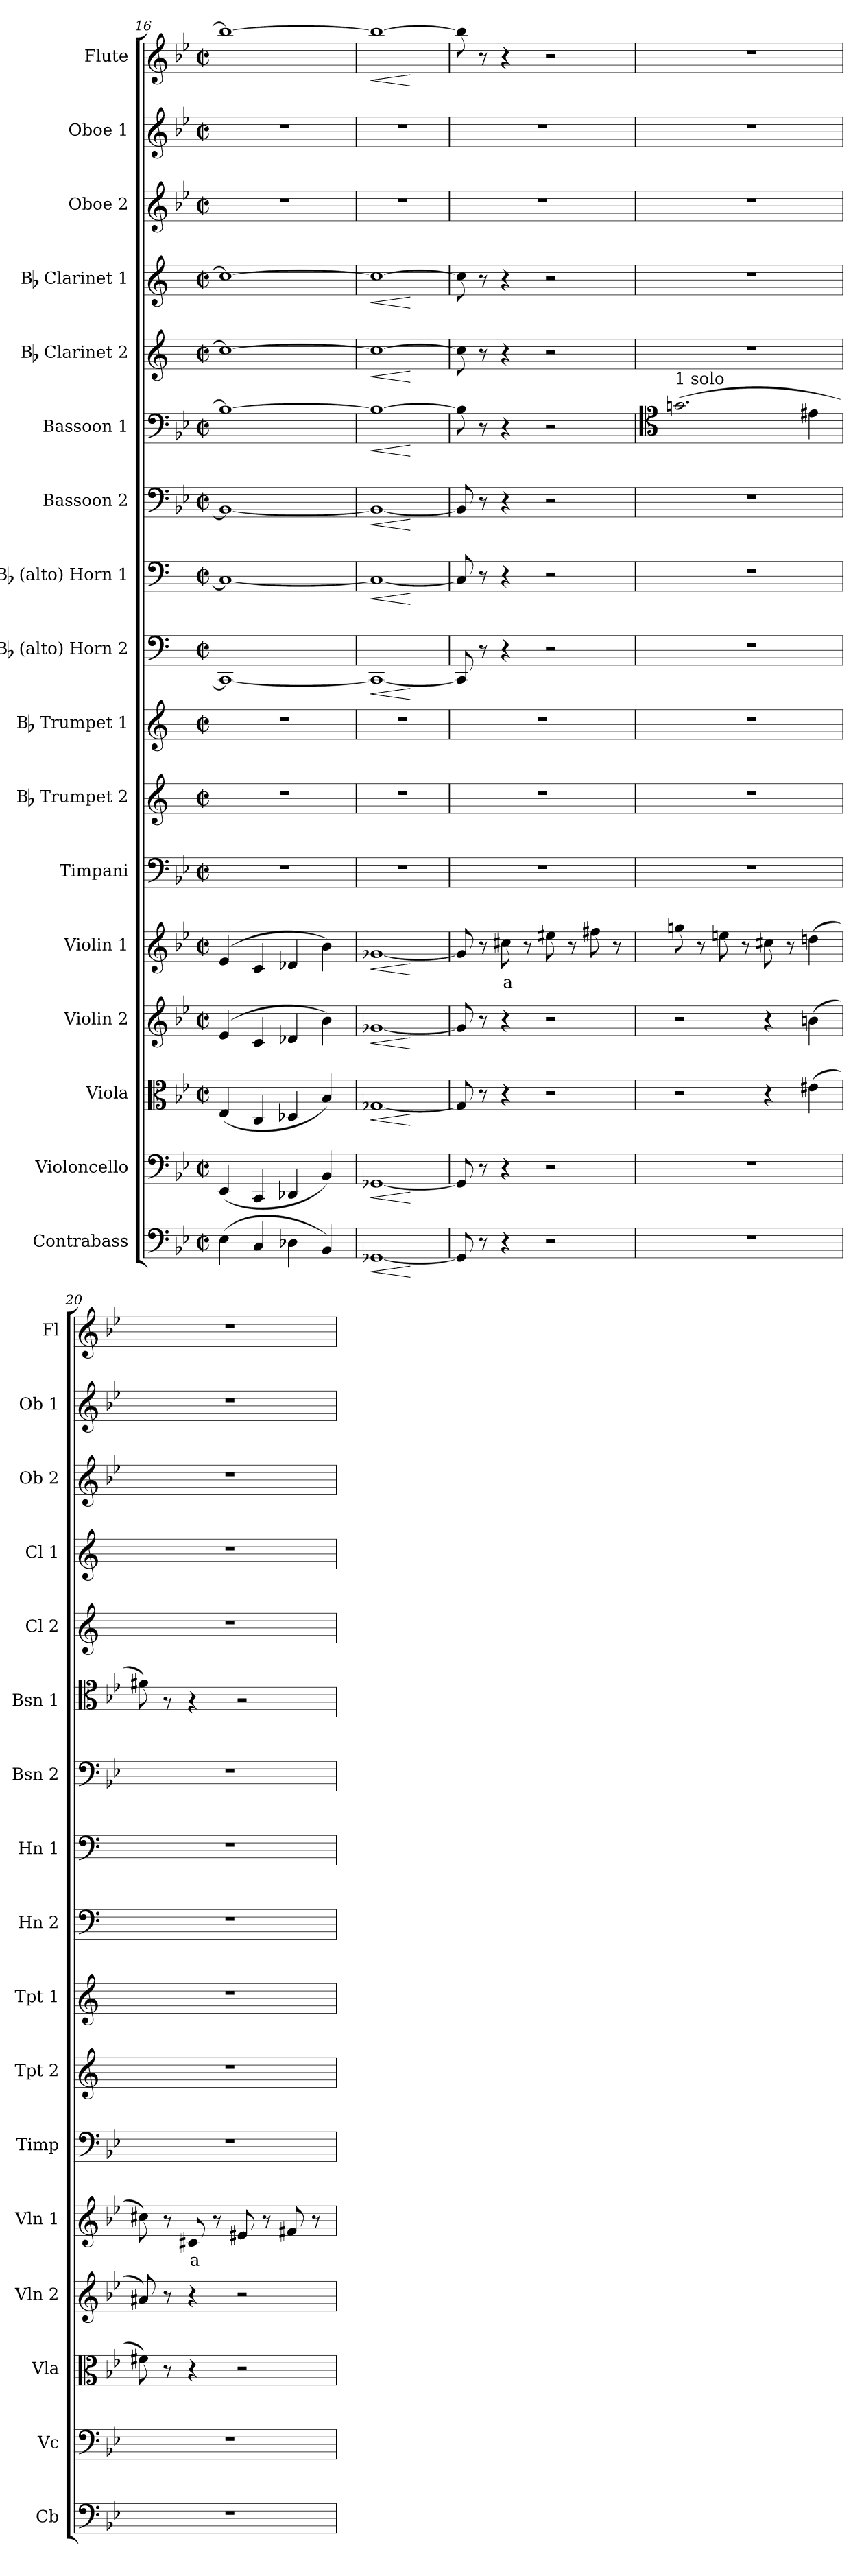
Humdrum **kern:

**kern	**dynam	**kern	**dynam	**kern	**dynam	**kern	**dynam	**kern	**text	**dynam	**kern	**kern	**kern	**kern	**dynam	**kern	**dynam	**kern	**dynam	**kern	**dynam	**kern	**dynam	**kern	**dynam	**kern	**kern	**kern	**dynam
*part17	*part17	*part16	*part16	*part15	*part15	*part14	*part14	*part13	*part13	*part13	*part12	*part11	*part10	*part9	*part9	*part8	*part8	*part7	*part7	*part6	*part6	*part5	*part5	*part4	*part4	*part3	*part2	*part1	*part1
*staff17	*staff17	*staff16	*staff16	*staff15	*staff15	*staff14	*staff14	*staff13	*staff13	*staff13	*staff12	*staff11	*staff10	*staff9	*staff9	*staff8	*staff8	*staff7	*staff7	*staff6	*staff6	*staff5	*staff5	*staff4	*staff4	*staff3	*staff2	*staff1	*staff1
*I"Contrabass	*	*I"Violoncello	*	*I"Viola	*	*I"Violin 2	*	*I"Violin 1	*	*	*I"Timpani	*I"Bb Trumpet 2	*I"Bb Trumpet 1	*I"Bb (alto) Horn 2	*	*I"Bb (alto) Horn 1	*	*I"Bassoon 2	*	*I"Bassoon 1	*	*I"Bb Clarinet 2	*	*I"Bb Clarinet 1	*	*I"Oboe 2	*I"Oboe 1	*I"Flute	*
*I'Cb	*	*I'Vc	*	*I'Vla	*	*I'Vln 2	*	*I'Vln 1	*	*	*I'Timp	*I'Tpt 2	*I'Tpt 1	*I'Hn 2	*	*I'Hn 1	*	*I'Bsn 2	*	*I'Bsn 1	*	*I'Cl 2	*	*I'Cl 1	*	*I'Ob 2	*I'Ob 1	*I'Fl	*
!!LO:PB:g=z
*clefF4	*	*clefF4	*	*clefC3	*	*clefG2	*	*clefG2	*	*	*clefF4	*clefG2	*clefG2	*clefF4	*	*clefF4	*	*clefF4	*	*clefF4	*	*clefG2	*	*clefG2	*	*clefG2	*clefG2	*clefG2	*
*ITrd7c12	*	*	*	*	*	*	*	*	*	*	*	*ITrd1c2	*ITrd1c2	*ITrd1c2	*	*ITrd1c2	*	*	*	*	*	*ITrd1c2	*	*ITrd1c2	*	*	*	*	*
*k[b-e-]	*	*k[b-e-]	*	*k[b-e-]	*	*k[b-e-]	*	*k[b-e-]	*	*	*k[b-e-]	*k[b-e-]	*k[b-e-]	*k[b-e-]	*	*k[b-e-]	*	*k[b-e-]	*	*k[b-e-]	*	*k[b-e-]	*	*k[b-e-]	*	*k[b-e-]	*k[b-e-]	*k[b-e-]	*
*M2/2	*	*M2/2	*	*M2/2	*	*M2/2	*	*M2/2	*	*	*M2/2	*M2/2	*M2/2	*M2/2	*	*M2/2	*	*M2/2	*	*M2/2	*	*M2/2	*	*M2/2	*	*M2/2	*M2/2	*M2/2	*
*met(c|)	*	*met(c|)	*	*met(c|)	*	*met(c|)	*	*met(c|)	*	*	*met(c|)	*met(c|)	*met(c|)	*met(c|)	*	*met(c|)	*	*met(c|)	*	*met(c|)	*	*met(c|)	*	*met(c|)	*	*met(c|)	*met(c|)	*met(c|)	*
=16	=16	=16	=16	=16	=16	=16	=16	=16	=16	=16	=16	=16	=16	=16	=16	=16	=16	=16	=16	=16	=16	=16	=16	=16	=16	=16	=16	=16	=16
(4EE-\	.	(4EE-/	.	(4E-/	.	(4e-/	.	(4e-/	.	.	1r	1r	1r	1BBB-_	.	1BB-_	.	1BB-_	.	1B-_	.	1b-_	.	1b-_	.	1r	1r	1bb-_	.
4CC/	.	4CC/	.	4C/	.	4c/	.	4c/	.	.	.	.	.	.	.	.	.	.	.	.	.	.	.	.	.	.	.	.	.
4DD-X\	.	4DD-X/	.	4D-X/	.	4d-X/	.	4d-X/	.	.	.	.	.	.	.	.	.	.	.	.	.	.	.	.	.	.	.	.	.
4BBB-/)	.	4BB-/)	.	4B-/)	.	4b-\)	.	4b-\)	.	.	.	.	.	.	.	.	.	.	.	.	.	.	.	.	.	.	.	.	.
=17	=17	=17	=17	=17	=17	=17	=17	=17	=17	=17	=17	=17	=17	=17	=17	=17	=17	=17	=17	=17	=17	=17	=17	=17	=17	=17	=17	=17	=17
!	!LO:HP:b	!	!	!	!	!	!	!	!	!	!	!	!	!	!	!	!	!	!	!	!	!	!	!	!	!	!	!	!
!	!LO:HP:n=1:b	!	!LO:HP:b	!	!	!	!	!	!	!	!	!	!	!	!	!	!	!	!	!	!	!	!	!	!	!	!	!	!
!	!	!	!LO:HP:n=1:b	!	!LO:HP:b	!	!	!	!	!	!	!	!	!	!	!	!	!	!	!	!	!	!	!	!	!	!	!	!
!	!	!	!	!	!LO:HP:n=1:b	!	!LO:HP:b	!	!	!	!	!	!	!	!	!	!	!	!	!	!	!	!	!	!	!	!	!	!
!	!	!	!	!	!	!	!LO:HP:n=1:b	!	!	!LO:HP:b	!	!	!	!	!	!	!	!	!	!	!	!	!	!	!	!	!	!	!
!	!	!	!	!	!	!	!	!	!	!LO:HP:n=1:b	!	!	!	!	!LO:HP:b	!	!	!	!	!	!	!	!	!	!	!	!	!	!
!	!	!	!	!	!	!	!	!	!	!	!	!	!	!	!LO:HP:n=1:b	!	!LO:HP:b	!	!	!	!	!	!	!	!	!	!	!	!
!	!	!	!	!	!	!	!	!	!	!	!	!	!	!	!	!	!LO:HP:n=1:b	!	!LO:HP:b	!	!	!	!	!	!	!	!	!	!
!	!	!	!	!	!	!	!	!	!	!	!	!	!	!	!	!	!	!	!LO:HP:n=1:b	!	!LO:HP:b	!	!	!	!	!	!	!	!
!	!	!	!	!	!	!	!	!	!	!	!	!	!	!	!	!	!	!	!	!	!LO:HP:n=1:b	!	!LO:HP:b	!	!	!	!	!	!
!	!	!	!	!	!	!	!	!	!	!	!	!	!	!	!	!	!	!	!	!	!	!	!LO:HP:n=1:b	!	!LO:HP:b	!	!	!	!
!	!	!	!	!	!	!	!	!	!	!	!	!	!	!	!	!	!	!	!	!	!	!	!	!	!LO:HP:n=1:b	!	!	!	!LO:HP:b
!	!	!	!	!	!	!	!	!	!	!	!	!	!	!	!	!	!	!	!	!	!	!	!	!	!	!	!	!	!LO:HP:n=1:b
[1GGG-X	< >	[1GG-X	< >	[1G-X	< >	[1g-X	< >	[1g-X	.	< >	1r	1r	1r	1BBB-_	< >	1BB-_	< >	1BB-_	< >	1B-_	< >	1b-_	< >	1b-_	< >	1r	1r	1bb-_	< >
.	[	.	[	.	[	.	[	.	.	[	.	.	.	.	[	.	[	.	[	.	[	.	[	.	[	.	.	.	[
=18	=18	=18	=18	=18	=18	=18	=18	=18	=18	=18	=18	=18	=18	=18	=18	=18	=18	=18	=18	=18	=18	=18	=18	=18	=18	=18	=18	=18	=18
8GGG-/]	.	8GG-/]	.	8G-/]	.	8g-/]	.	8g-/]	.	.	1r	1r	1r	8BBB-/]	.	8BB-/]	.	8BB-/]	.	8B-\]	.	8b-\]	.	8b-\]	.	1r	1r	8bb-\]	.
8r	]	8r	]	8r	]	8r	]	8r	.	]	.	.	.	8r	]	8r	]	8r	]	8r	]	8r	]	8r	]	.	.	8r	]
!	!	!	!	!	!	!	!	!	!LO:LY:b:color=#FF0000	!	!	!	!	!	!	!	!	!	!	!	!	!	!	!	!	!	!	!	!
4r	.	4r	.	4r	.	4r	.	8cc#X\	a	.	.	.	.	4r	.	4r	.	4r	.	4r	.	4r	.	4r	.	.	.	4r	.
.	.	.	.	.	.	.	.	8r	.	.	.	.	.	.	.	.	.	.	.	.	.	.	.	.	.	.	.	.	.
2r	.	2r	.	2r	.	2r	.	8ee#X\	.	.	.	.	.	2r	.	2r	.	2r	.	2r	.	2r	.	2r	.	.	.	2r	.
.	.	.	.	.	.	.	.	8r	.	.	.	.	.	.	.	.	.	.	.	.	.	.	.	.	.	.	.	.	.
.	.	.	.	.	.	.	.	8ff#X\	.	.	.	.	.	.	.	.	.	.	.	.	.	.	.	.	.	.	.	.	.
.	.	.	.	.	.	.	.	8r	.	.	.	.	.	.	.	.	.	.	.	.	.	.	.	.	.	.	.	.	.
=19	=19	=19	=19	=19	=19	=19	=19	=19	=19	=19	=19	=19	=19	=19	=19	=19	=19	=19	=19	=19	=19	=19	=19	=19	=19	=19	=19	=19	=19
*	*	*	*	*	*	*	*	*	*	*	*	*	*	*	*	*	*	*	*	*clefC4	*	*	*	*	*	*	*	*	*
!	!	!	!	!	!	!	!	!	!	!	!	!	!	!	!	!	!	!	!	!LO:TX:a:t=1 solo	!	!	!	!	!	!	!	!	!
1r	.	1r	.	2r	.	2r	.	8ggn\	.	.	1r	1r	1r	1r	.	1r	.	1r	.	(2.gn\	.	1r	.	1r	.	1r	1r	1r	.
.	.	.	.	.	.	.	.	8r	.	.	.	.	.	.	.	.	.	.	.	.	.	.	.	.	.	.	.	.	.
.	.	.	.	.	.	.	.	8een\	.	.	.	.	.	.	.	.	.	.	.	.	.	.	.	.	.	.	.	.	.
.	.	.	.	.	.	.	.	8r	.	.	.	.	.	.	.	.	.	.	.	.	.	.	.	.	.	.	.	.	.
.	.	.	.	4r	.	4r	.	8cc#X\	.	.	.	.	.	.	.	.	.	.	.	.	.	.	.	.	.	.	.	.	.
.	.	.	.	.	.	.	.	8r	.	.	.	.	.	.	.	.	.	.	.	.	.	.	.	.	.	.	.	.	.
.	.	.	.	(4e#X\	.	(4bn\	.	(4ddn\	.	.	.	.	.	.	.	.	.	.	.	4e#X\	.	.	.	.	.	.	.	.	.
=20	=20	=20	=20	=20	=20	=20	=20	=20	=20	=20	=20	=20	=20	=20	=20	=20	=20	=20	=20	=20	=20	=20	=20	=20	=20	=20	=20	=20	=20
1r	.	1r	.	8f#X\)	.	8a#X/)	.	8cc#X\)	.	.	1r	1r	1r	1r	.	1r	.	1r	.	8f#X\)	.	1r	.	1r	.	1r	1r	1r	.
.	.	.	.	8r	.	8r	.	8r	.	.	.	.	.	.	.	.	.	.	.	8r	.	.	.	.	.	.	.	.	.
!	!	!	!	!	!	!	!	!	!LO:LY:b:color=#FF0000	!	!	!	!	!	!	!	!	!	!	!	!	!	!	!	!	!	!	!	!
.	.	.	.	4r	.	4r	.	8c#X/	a	.	.	.	.	.	.	.	.	.	.	4r	.	.	.	.	.	.	.	.	.
.	.	.	.	.	.	.	.	8r	.	.	.	.	.	.	.	.	.	.	.	.	.	.	.	.	.	.	.	.	.
.	.	.	.	2r	.	2r	.	8e#X/	.	.	.	.	.	.	.	.	.	.	.	2r	.	.	.	.	.	.	.	.	.
.	.	.	.	.	.	.	.	8r	.	.	.	.	.	.	.	.	.	.	.	.	.	.	.	.	.	.	.	.	.
.	.	.	.	.	.	.	.	8f#X/	.	.	.	.	.	.	.	.	.	.	.	.	.	.	.	.	.	.	.	.	.
.	.	.	.	.	.	.	.	8r	.	.	.	.	.	.	.	.	.	.	.	.	.	.	.	.	.	.	.	.	.
=	=	=	=	=	=	=	=	=	=	=	=	=	=	=	=	=	=	=	=	=	=	=	=	=	=	=	=	=	=
*-	*-	*-	*-	*-	*-	*-	*-	*-	*-	*-	*-	*-	*-	*-	*-	*-	*-	*-	*-	*-	*-	*-	*-	*-	*-	*-	*-	*-	*-
